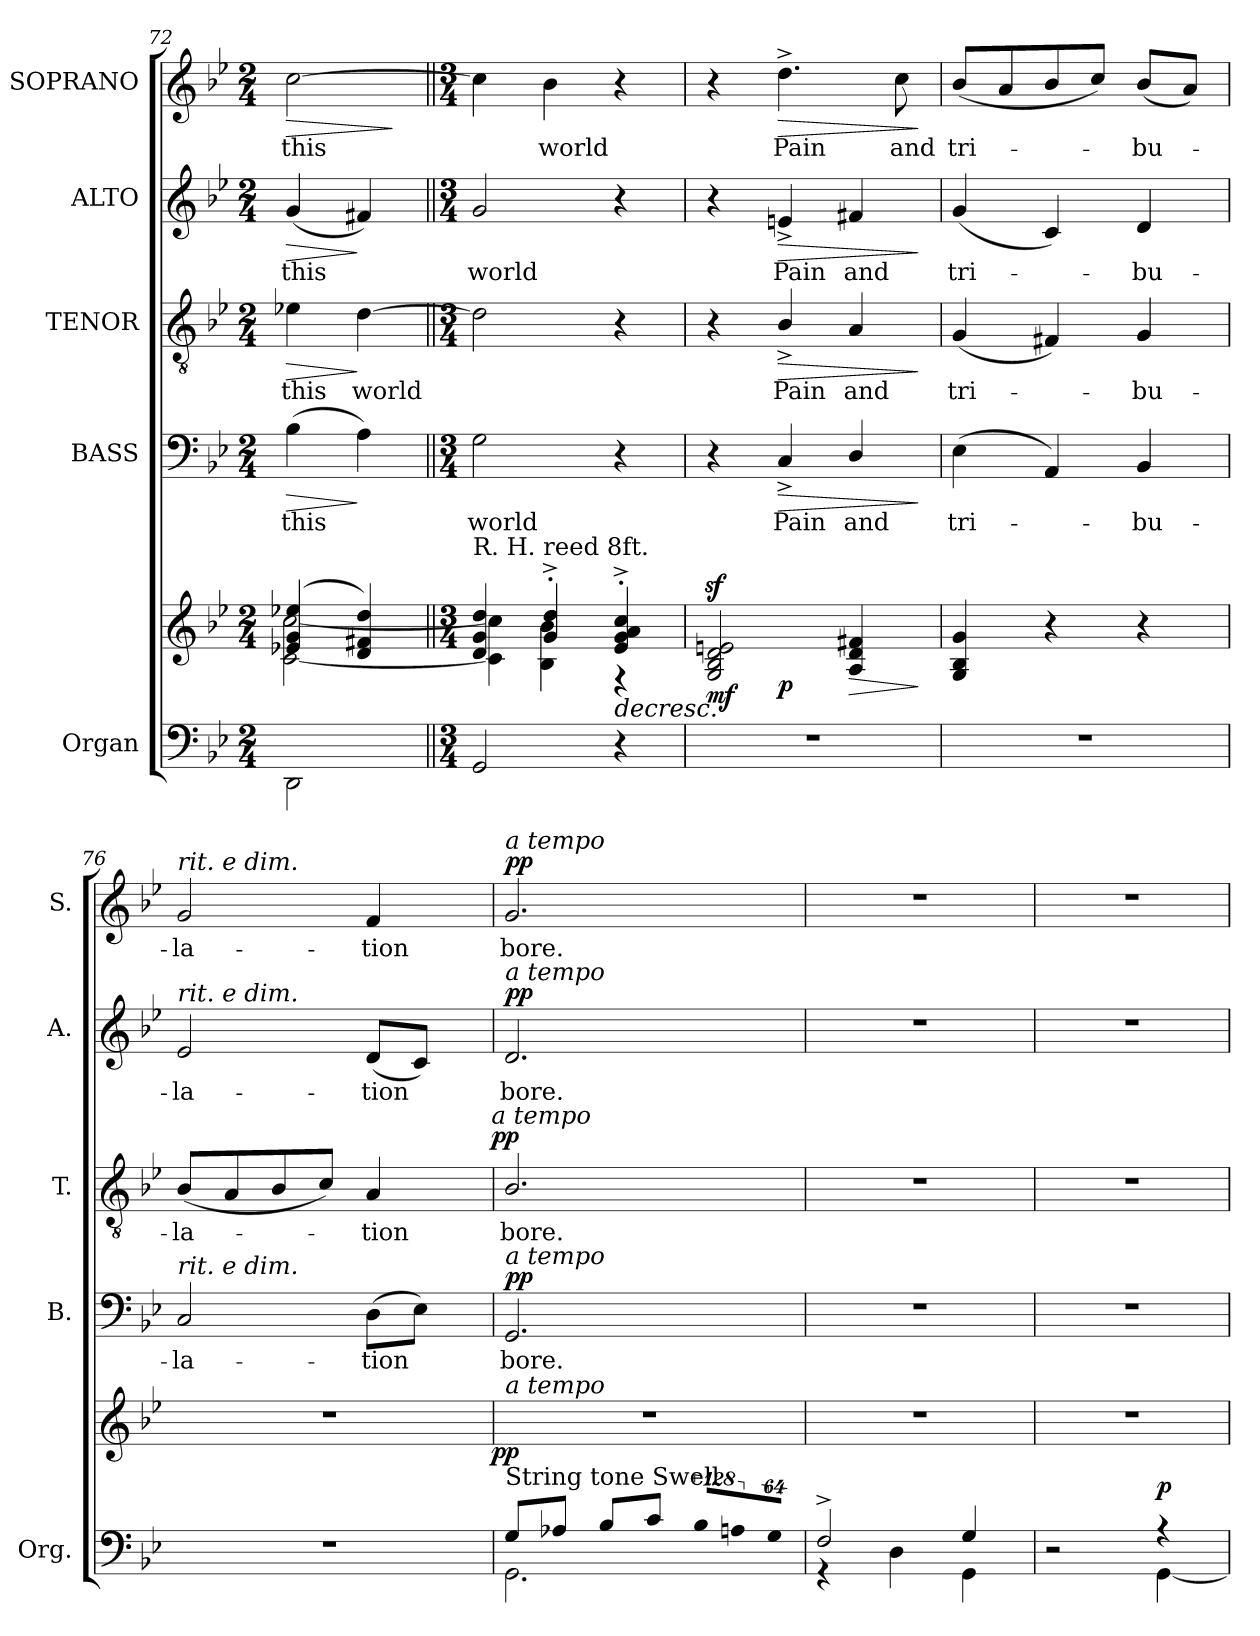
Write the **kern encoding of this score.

**kern	**kern	**dynam	**kern	**text	**dynam	**kern	**text	**dynam	**kern	**text	**dynam	**kern	**text	**dynam
*part5	*part5	*part5	*part4	*part4	*part4	*part3	*part3	*part3	*part2	*part2	*part2	*part1	*part1	*part1
*staff6	*staff5	*staff5/6	*staff4	*staff4	*staff4	*staff3	*staff3	*staff3	*staff2	*staff2	*staff2	*staff1	*staff1	*staff1
*I"Organ	*	*	*I"BASS	*	*	*I"TENOR	*	*	*I"ALTO	*	*	*I"SOPRANO	*	*
*I'Org.	*	*	*I'B.	*	*	*I'T.	*	*	*I'A.	*	*	*I'S.	*	*
*clefF4	*clefG2	*	*clefF4	*	*	*clefGv2	*	*	*clefG2	*	*	*clefG2	*	*
*	*	*	*	*	*	*ITrd7c12	*	*	*	*	*	*	*	*
*k[b-e-]	*k[b-e-]	*	*k[b-e-]	*	*	*k[b-e-]	*	*	*k[b-e-]	*	*	*k[b-e-]	*	*
*B-:	*B-:	*	*B-:	*	*	*B-:	*	*	*B-:	*	*	*B-:	*	*
*M2/4	*M2/4	*	*M2/4	*	*	*M2/4	*	*	*M2/4	*	*	*M2/4	*	*
=72	=72	=72	=72	=72	=72	=72	=72	=72	=72	=72	=72	=72	=72	=72
*	*^	*	*	*	*	*	*	*	*	*	*	*	*	*
!	!	!	!	!	!LO:LY:b:color=#000000	!LO:HP:b	!	!	!	!	!	!	!	!	!
!	!	!	!	!	!	!	!	!LO:LY:b:color=#000000	!LO:HP:b	!	!	!	!	!	!
!	!	!	!	!	!	!	!	!	!	!	!LO:LY:b:color=#000000	!LO:HP:b	!	!	!
!	!	!	!	!	!	!	!	!	!	!	!	!	!	!LO:LY:b:color=#000000	!LO:HP:b
2DDi\	(4e-Xi/ 4gi 4ee-Xi	[2ci\ [2cci	.	(4B-i\	this	>	4E-Xi\	this	>	(4gi/	this	>	[2cci\	this	>
!	!	!	!	!	!	!	!	!LO:LY:b:color=#000000	!	!	!	!	!	!	!
.	4di/ 4f#Xi 4ddi)	.	.	4Ai\)	.	]	[4Di\	world	]	4f#Xi/)	.	]	.	.	.
*	*v	*v	*	*	*	*	*	*	*	*	*	*	*	*	*
.	.	.	.	.	.	.	.	.	.	.	.	.	.	]
=73||	=73||	=73||	=73||	=73||	=73||	=73||	=73||	=73||	=73||	=73||	=73||	=73||	=73||	=73||
*M3/4	*M3/4	*	*M3/4	*	*	*M3/4	*	*	*M3/4	*	*	*M3/4	*	*
*	*^	*	*	*	*	*	*	*	*	*	*	*	*	*
!	!	!	!	!	!LO:LY:b:color=#000000	!	!	!	!	!	!	!	!	!	!
!	!LO:TX:a:t=R. H. reed 8ft.	!	!	!	!	!	!	!	!	!	!	!	!	!	!
!	!	!	!	!	!	!	!	!	!	!	!LO:LY:b:color=#000000	!	!	!	!
2GGi/	4di/ 4gi 4ddi	4ci\] 4cci]	.	2Gi\	world	.	2Di\]	.	.	2gi/	world	.	4cci\]	.	.
!	!	!	!	!	!	!	!	!	!	!	!	!	!	!LO:LY:b:color=#000000	!
.	4gi/'^ 4ddi'^	4B-i\ 4b-i	]	.	.	.	.	.	.	.	.	.	4b-i\	world	.
!	!	!	!LO:HP:b	!	!	!	!	!	!	!	!	!	!	!	!
4r	4e-i/'^ 4gi'^ 4ai'^ 4cci'^	4r	>	4r	.	.	4r	.	.	4r	.	.	4r	.	.
=74	=74	=74	=74	=74	=74	=74	=74	=74	=74	=74	=74	=74	=74	=74	=74
!LO:N:vis=1	!	!	!	!	!	!	!	!	!	!	!	!	!	!	!
2.r	2Gi/z 2B-iz 2diz 2eniz	4ryy	mf	4r	.	.	4r	.	.	4r	.	.	4r	.	.
!	!	!	!	!	!LO:LY:b:color=#000000	!LO:HP:b	!	!	!	!	!	!	!	!	!
!	!	!	!	!	!	!	!	!LO:LY:b:color=#000000	!LO:HP:b	!	!	!	!	!	!
!	!	!	!	!	!	!	!	!	!	!	!LO:LY:b:color=#000000	!LO:HP:b	!	!	!
!	!	!	!	!	!	!	!	!	!	!	!	!	!	!LO:LY:b:color=#000000	!LO:HP:b
.	.	2ryy	p	4C^i/	Pain	>	4BB-^i/	Pain	>	4en^i/	Pain	>	4.dd^i\	Pain	>
!	!	!	!LO:HP:b	!	!	!	!	!	!	!	!	!	!	!	!
!	!	!	!	!	!LO:LY:b:color=#000000	!	!	!	!	!	!	!	!	!	!
!	!	!	!	!	!	!	!	!LO:LY:b:color=#000000	!	!	!	!	!	!	!
!	!	!	!	!	!	!	!	!	!	!	!LO:LY:b:color=#000000	!	!	!	!
.	4Ai/ 4di 4f#Xi	.	>	4Di/	and	.	4AAi/	and	.	4f#Xi/	and	.	.	.	.
!	!	!	!	!	!	!	!	!	!	!	!	!	!	!LO:LY:b:color=#000000	!
.	.	.	.	.	.	.	.	.	.	.	.	.	8cci\	and	.
.	.	.	]	.	.	]	.	.	]	.	.	]	.	.	]
=75	=75	=75	=75	=75	=75	=75	=75	=75	=75	=75	=75	=75	=75	=75	=75
!LO:N:vis=1	!	!	!	!	!	!	!	!	!	!	!	!	!	!	!
*	*v	*v	*	*	*	*	*	*	*	*	*	*	*	*	*
*	*^	*	*	*	*	*	*	*	*	*	*	*	*	*
!	!	!	!	!	!LO:LY:b:color=#000000	!	!	!	!	!	!	!	!	!	!
*	*v	*v	*	*	*	*	*	*	*	*	*	*	*	*	*
*	*^	*	*	*	*	*	*	*	*	*	*	*	*	*
!	!	!	!	!	!	!	!	!LO:LY:b:color=#000000	!	!	!	!	!	!	!
*	*v	*v	*	*	*	*	*	*	*	*	*	*	*	*	*
*	*^	*	*	*	*	*	*	*	*	*	*	*	*	*
!	!	!	!	!	!	!	!	!	!	!	!LO:LY:b:color=#000000	!	!	!	!
*	*v	*v	*	*	*	*	*	*	*	*	*	*	*	*	*
*	*^	*	*	*	*	*	*	*	*	*	*	*	*	*
!	!	!	!	!	!	!	!	!	!	!	!	!	!	!LO:LY:b:color=#000000	!
*	*v	*v	*	*	*	*	*	*	*	*	*	*	*	*	*
2.r	4Gi/ 4B-i 4gi	.	(4E-i\	tri-	.	(4GGi/	tri-	.	(4gi/	tri-	.	(8b-i/L	tri-	.
.	.	.	.	.	.	.	.	.	.	.	.	8ai/	.	.
.	4r	.	4AAi/)	.	.	4FF#Xi/)	.	.	4ci/)	.	.	8b-i/	.	.
.	.	.	.	.	.	.	.	.	.	.	.	8cci/J)	.	.
!	!	!	!	!LO:LY:b:color=#000000	!	!	!	!	!	!	!	!	!	!
!	!	!	!	!	!	!	!LO:LY:b:color=#000000	!	!	!	!	!	!	!
!	!	!	!	!	!	!	!	!	!	!LO:LY:b:color=#000000	!	!	!	!
!	!	!	!	!	!	!	!	!	!	!	!	!	!LO:LY:b:color=#000000	!
.	4r	.	4BB-i/	-bu-	.	4GGi/	-bu-	.	4di/	-bu-	.	(8b-i/L	-bu-	.
.	.	.	.	.	.	.	.	.	.	.	.	8ai/J)	.	.
!!LO:PB:g=z
=76	=76	=76	=76	=76	=76	=76	=76	=76	=76	=76	=76	=76	=76	=76
!LO:N:vis=1	!LO:N:vis=1	!	!	!	!	!	!	!	!	!	!	!	!	!
!	!	!	!	!LO:LY:b:color=#000000	!	!	!	!	!	!	!	!	!	!
!	!	!	!	!	!	!	!LO:LY:b:color=#000000	!	!	!	!	!	!	!
!	!	!	!	!	!	!	!	!	!	!LO:LY:b:color=#000000	!	!	!	!
!	!	!	!	!	!	!	!	!	!	!	!	!LO:TX:a:i:t=rit. e dim.	!	!
!	!	!	!	!	!	!	!	!	!LO:TX:a:i:t=rit. e dim.	!	!	!	!	!
!	!	!	!	!	!	!LO:TX:a:i:t=rit. e dim.	!	!	!	!	!	!	!	!
!	!	!	!LO:TX:a:i:t=rit. e dim.	!	!	!	!	!	!	!	!	!	!	!
!	!	!	!	!	!	!	!	!	!	!	!	!	!LO:LY:b:color=#000000	!
*^	*	*	*	*	*	*^	*	*	*	*	*	*	*	*
2.r	2ryy	2.r	.	2Ci/	-la-	.	(8BB-i/L	2ryy	-la-	.	2e-i/	-la-	.	2gi/	-la-	.
.	.	.	.	.	.	.	8AAi/	.	.	.	.	.	.	.	.	.
.	.	.	.	.	.	.	8BB-i/	.	.	.	.	.	.	.	.	.
.	.	.	.	.	.	.	8Ci/J)	.	.	.	.	.	.	.	.	.
!	!	!	!	!	!LO:LY:b:color=#000000	!	!	!	!	!	!	!	!	!	!	!
!	!	!	!	!	!	!	!	!	!LO:LY:b:color=#000000	!	!	!	!	!	!	!
!	!	!	!	!	!	!	!	!	!	!	!	!LO:LY:b:color=#000000	!	!	!	!
!	!	!	!	!	!	!	!	!	!	!	!	!	!	!	!LO:LY:b:color=#000000	!
.	8ryy	.	.	(8Di\L	-tion	.	4AAi/	8ryy	-tion	.	(8di/L	-tion	.	4fi/	-tion	.
.	16ryy	.	.	8E-i\J)	.	.	.	16ryy	.	.	8ci/J)	.	.	.	.	.
.	32ryy	.	.	.	.	.	.	32ryy	.	.	.	.	.	.	.	.
.	64ryy	.	.	.	.	.	.	64ryy	.	.	.	.	.	.	.	.
.	128...ryy	.	.	.	.	.	.	128...ryy	.	.	.	.	.	.	.	.
!	!	!	!	!	!	!	!	!LO:TX:a:i:t=a tempo	!	!	!	!	!	!	!	!
.	1024ryy	.	pp	.	.	.	.	1024ryy	.	pp	.	.	.	.	.	.
=77	=77	=77	=77	=77	=77	=77	=77	=77	=77	=77	=77	=77	=77	=77	=77	=77
!	!	!LO:N:vis=1	!	!	!	!	!	!	!	!	!	!	!	!	!	!
*	*	*	*	*	*	*	*v	*v	*	*	*	*	*	*	*	*
*	*	*	*	*	*	*	*^	*	*	*	*	*	*	*	*
!	!	!	!	!	!LO:LY:b:color=#000000	!	!	!	!	!	!	!	!	!	!	!
*	*	*	*	*	*	*	*v	*v	*	*	*	*	*	*	*	*
*	*	*	*	*	*	*	*^	*	*	*	*	*	*	*	*
!	!	!	!	!	!	!	!	!	!LO:LY:b:color=#000000	!	!	!	!	!	!	!
*	*	*	*	*	*	*	*v	*v	*	*	*	*	*	*	*	*
*	*	*	*	*	*	*	*^	*	*	*	*	*	*	*	*
!	!	!	!	!	!	!	!	!	!	!	!	!LO:LY:b:color=#000000	!	!	!	!
*	*	*	*	*	*	*	*v	*v	*	*	*	*	*	*	*	*
*	*	*	*	*	*	*	*^	*	*	*	*	*	*	*	*
!	!	!	!	!	!	!	!	!	!	!	!	!	!	!LO:TX:a:i:t=a tempo	!	!
!	!	!	!	!	!	!	!	!	!	!	!LO:TX:a:i:t=a tempo	!	!	!	!	!
!	!	!	!	!LO:TX:a:i:t=a tempo	!	!	!	!	!	!	!	!	!	!	!	!
!	!	!LO:TX:a:i:t=a tempo	!	!	!	!	!	!	!	!	!	!	!	!	!	!
!LO:TX:a:t=String tone Swell	!	!	!	!	!	!	!	!	!	!	!	!	!	!	!	!
!	!	!	!	!	!	!	!	!	!	!	!	!	!	!	!LO:LY:b:color=#000000	!
*	*	*	*	*	*	*	*v	*v	*	*	*	*	*	*	*	*
8Gi/L	2.GGi\	2.r	.	2.GGi/	bore.	pp	2.BB-i/	bore.	.	2.di/	bore.	pp	2.gi/	bore.	pp
8A-Xi/J	.	.	.	.	.	.	.	.	.	.	.	.	.	.	.
8B-i/L	.	.	.	.	.	.	.	.	.	.	.	.	.	.	.
8ci/J	.	.	.	.	.	.	.	.	.	.	.	.	.	.	.
!LO:N:vis=8	!	!	!	!	!	!	!	!	!	!	!	!	!	!	!
1024%85B-i/L	.	.	.	.	.	.	.	.	.	.	.	.	.	.	.
!LO:N:vis=8	!	!	!	!	!	!	!	!	!	!	!	!	!	!	!
1024%85Ani/	.	.	.	.	.	.	.	.	.	.	.	.	.	.	.
!LO:N:vis=8	!	!	!	!	!	!	!	!	!	!	!	!	!	!	!
512%43Gi/J	.	.	.	.	.	.	.	.	.	.	.	.	.	.	.
=78	=78	=78	=78	=78	=78	=78	=78	=78	=78	=78	=78	=78	=78	=78	=78
!	!	!LO:N:vis=1	!	!LO:N:vis=1	!	!	!LO:N:vis=1	!	!	!LO:N:vis=1	!	!	!LO:N:vis=1	!	!
2F^i/	4r	2.r	.	2.r	.	.	2.r	.	.	2.r	.	.	2.r	.	.
.	4Di\	.	.	.	.	.	.	.	.	.	.	.	.	.	.
4Gi/	4GGi\	.	.	.	.	.	.	.	.	.	.	.	.	.	.
=79	=79	=79	=79	=79	=79	=79	=79	=79	=79	=79	=79	=79	=79	=79	=79
!	!	!LO:N:vis=1	!	!LO:N:vis=1	!	!	!LO:N:vis=1	!	!	!LO:N:vis=1	!	!	!LO:N:vis=1	!	!
2r	2ryy	2.r	.	2.r	.	.	2.r	.	.	2.r	.	.	2.r	.	.
4r	[4GGi\	.	p	.	.	.	.	.	.	.	.	.	.	.	.
*v	*v	*	*	*	*	*	*	*	*	*	*	*	*	*	*
=	=	=	=	=	=	=	=	=	=	=	=	=	=	=
*-	*-	*-	*-	*-	*-	*-	*-	*-	*-	*-	*-	*-	*-	*-
